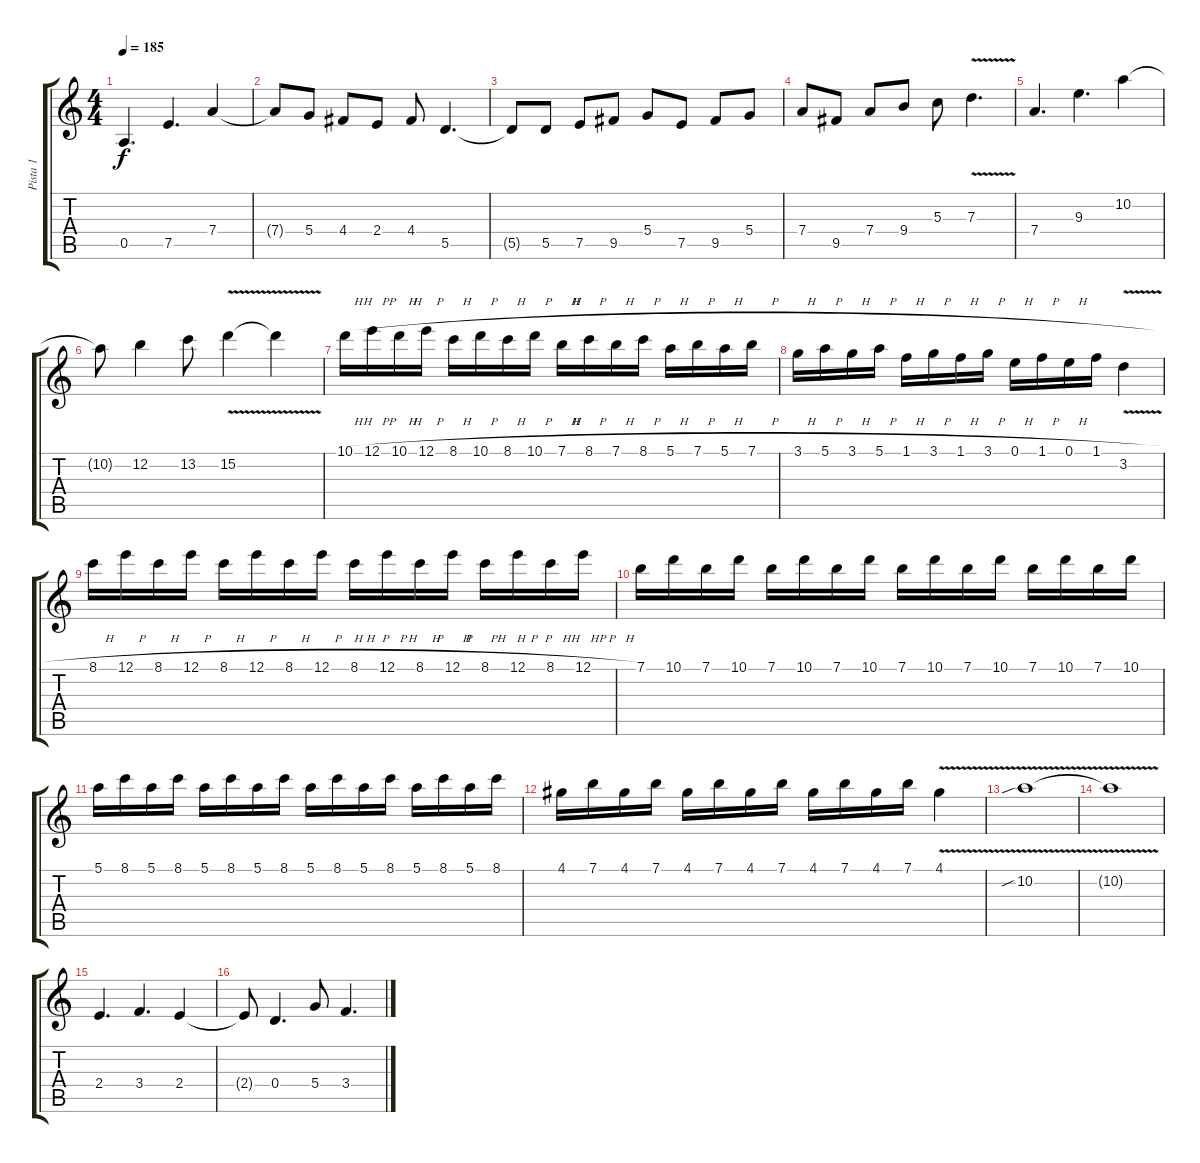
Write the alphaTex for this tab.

\track ("Pista 1" "Pista 1") {instrument distortionguitar}
\staff {score tabs}
\tuning (E4 B3 G3 D3 A2 D2) {hide}
\ts (4 4)
\tempo 185
\clef g2
\ks c
0.5.4{d dy f} 7.5.4{d} 7.4.4 |
7.4{t}.8 5.4.8 4.4.8 2.4.8 4.4.8 5.5.4{d} |
5.5{t}.8 5.5.8 7.5.8 9.5.8 5.4.8 7.5.8 9.5.8 5.4.8 |
7.4.8 9.5.8 7.4.8 9.4.8 5.3.8 7.3{v}.4{d} |
7.4.4{d} 9.3.4{d} 10.2.4 |
10.2{t}.8 12.2.4 13.2.8 15.2{v}.4 15.2{t}.4 |
10.1{h}.16 12.1{h}.16 10.1{h}.16 12.1{h}.16 8.1{h}.16 10.1{h}.16 8.1{h}.16 10.1{h}.16 7.1{h}.16 8.1{h}.16 7.1{h}.16 8.1{h}.16 5.1{h}.16 7.1{h}.16 5.1{h}.16 7.1{h}.16 |
3.1{h}.16 5.1{h}.16 3.1{h}.16 5.1{h}.16 1.1{h}.16 3.1{h}.16 1.1{h}.16 3.1{h}.16 0.1{h}.16 1.1{h}.16 0.1{h}.16 1.1{h}.16 3.2{v}.4 |
8.1{h}.16 12.1{h}.16 8.1{h}.16 12.1{h}.16 8.1{h}.16 12.1{h}.16 8.1{h}.16 12.1{h}.16 8.1{h}.16 12.1{h}.16 8.1{h}.16 12.1{h}.16 8.1{h}.16 12.1{h}.16 8.1{h}.16 12.1{h}.16 |
7.1.16 10.1.16 7.1.16 10.1.16 7.1.16 10.1.16 7.1.16 10.1.16 7.1.16 10.1.16 7.1.16 10.1.16 7.1.16 10.1.16 7.1.16 10.1.16 |
5.1.16 8.1.16 5.1.16 8.1.16 5.1.16 8.1.16 5.1.16 8.1.16 5.1.16 8.1.16 5.1.16 8.1.16 5.1.16 8.1.16 5.1.16 8.1.16 |
4.1.16 7.1.16 4.1.16 7.1.16 4.1.16 7.1.16 4.1.16 7.1.16 4.1.16 7.1.16 4.1.16 7.1.16 4.1{v}.4 |
10.2{v sib}.1 |
10.2{t}.1 |
2.4.4{d} 3.4.4{d} 2.4.4 |
2.4{t}.8 0.4.4{d} 5.4.8 3.4.4{d}
